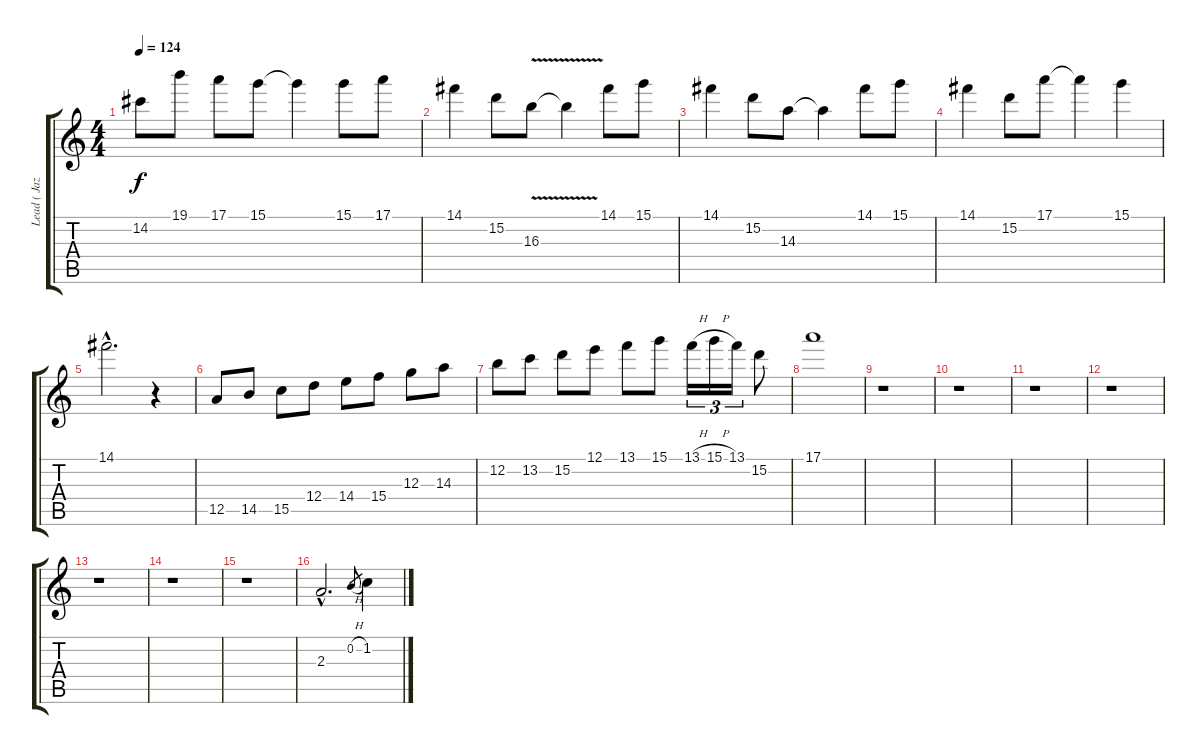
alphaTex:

\track ("Lead ( Jazz Guitar )" "Lead ( Jaz") {instrument electricguitarjazz}
\staff {score tabs}
\tuning (E4 B3 G3 D3 A2 E2) {hide}
\ts (4 4)
\tempo 124
\clef g2
\ks c
14.2.8{dy f} 19.1.8 17.1.8 15.1.8 15.1{t}.4 15.1.8 17.1.8 |
14.1.4 15.2.8 16.3{v}.8 16.3{t}.4 14.1.8 15.1.8 |
14.1.4 15.2.8 14.3.8 14.3{t}.4 14.1.8 15.1.8 |
14.1.4 15.2.8 17.1.8 17.1{t}.4 15.1.4 |
14.1{hac}.2{d} r.4 |
12.5.8 14.5.8 15.5.8 12.4.8 14.4.8 15.4.8 12.3.8 14.3.8 |
12.2.8 13.2.8 15.2.8 12.1.8 13.1.8 15.1.8 13.1{h}.16{tu (3 2)} 15.1{h}.16{tu (3 2)} 13.1.16{tu (3 2)} 15.2.8 |
17.1.1 |
r.1 |
r.1 |
r.1 |
r.1 |
r.1 |
r.1 |
r.1 |
2.3{hac}.2{d} 0.2{h}.8{gr} 1.2.4
